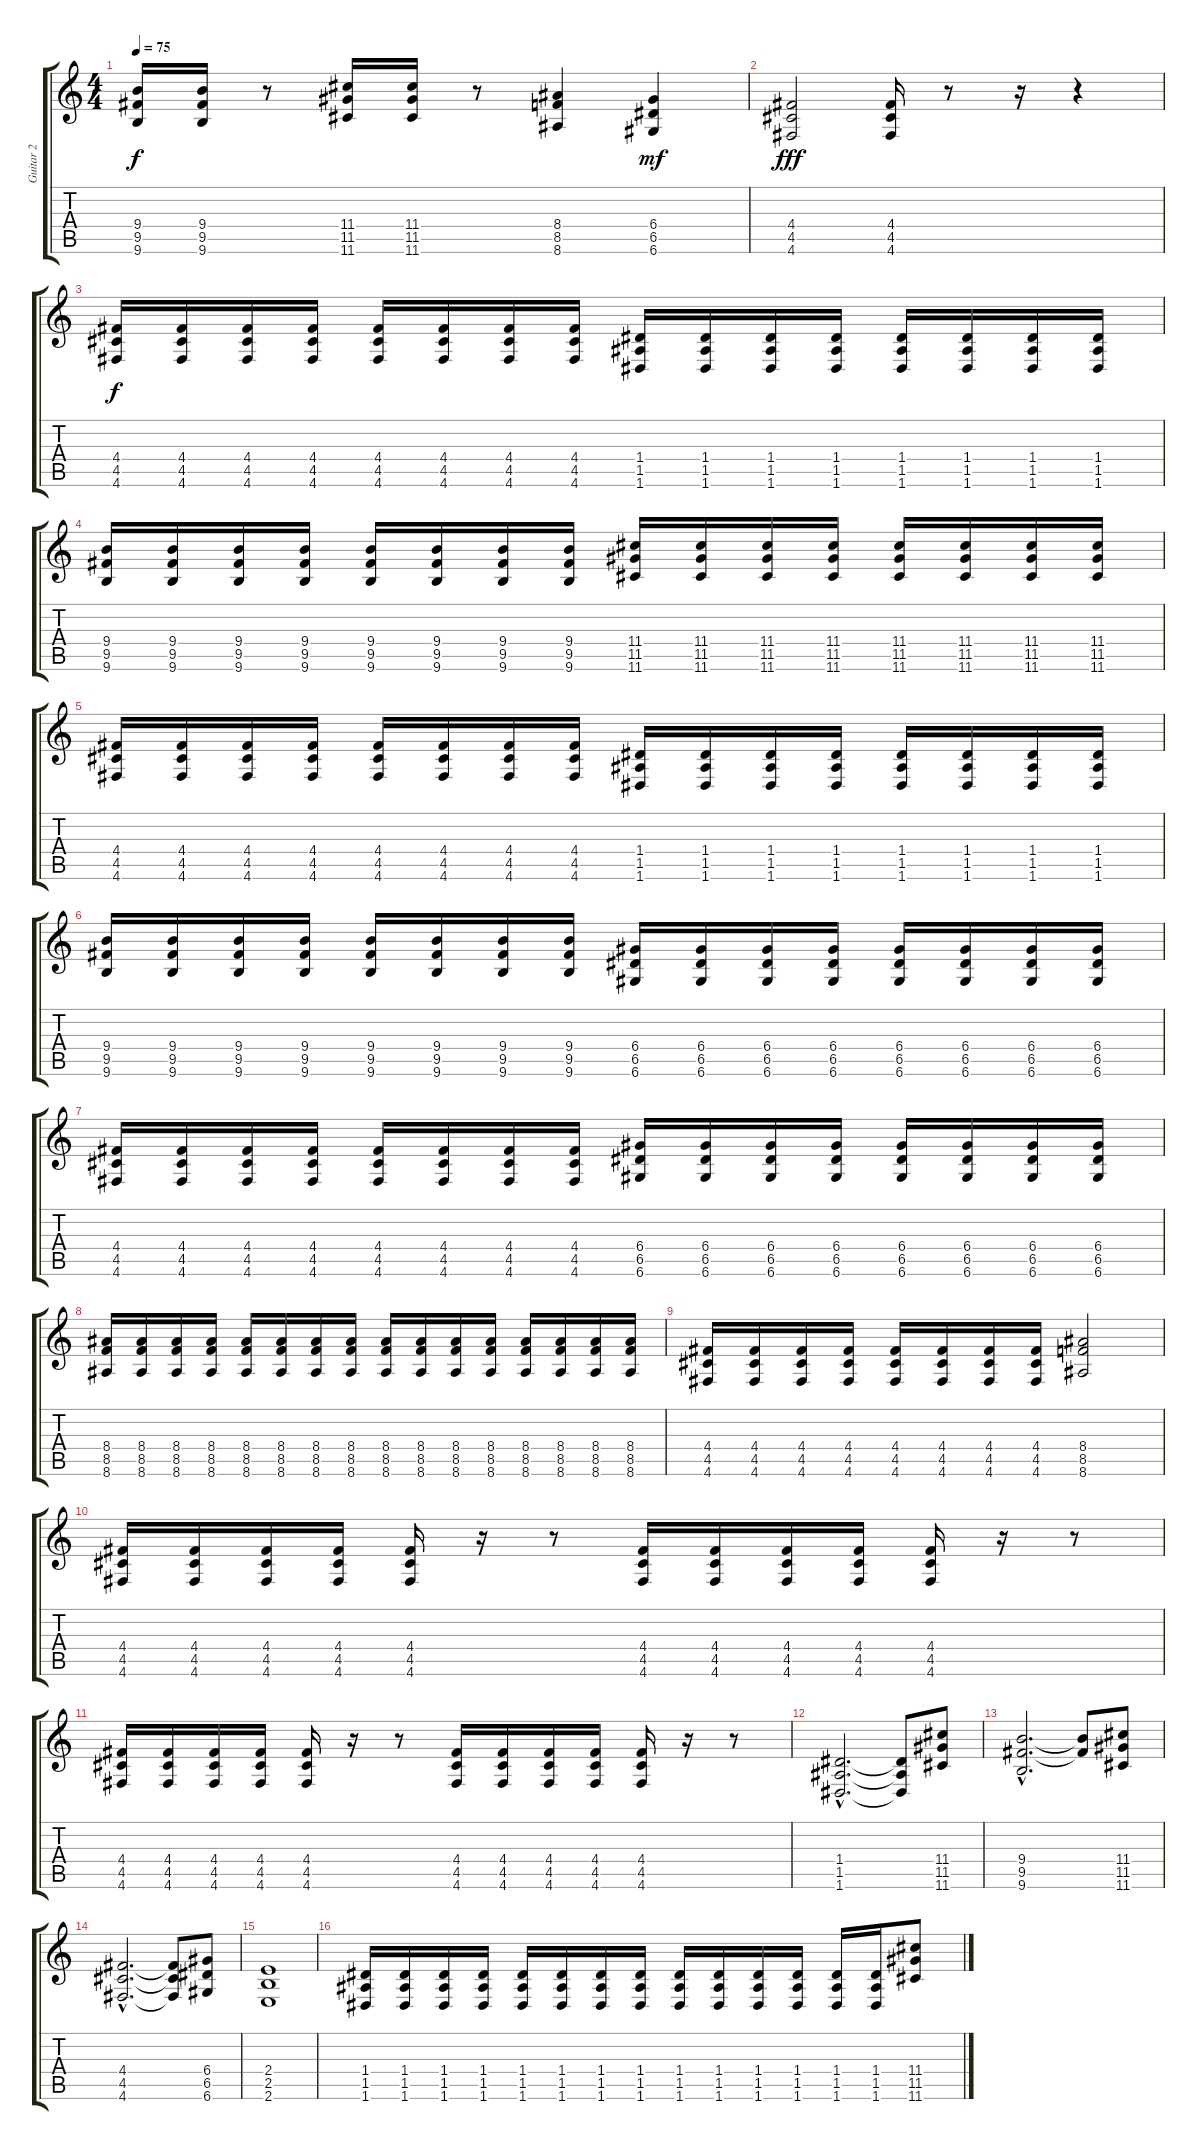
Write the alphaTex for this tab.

\track ("Guitar 2" "Guitar 2") {instrument distortionguitar}
\staff {score tabs}
\tuning (E4 B3 G3 D3 A2 D2) {hide}
\ts (4 4)
\tempo 75
\clef g2
\ks c
(9.4 9.5 9.6).16{dy f} (9.4 9.5 9.6).16 r.8 (11.4 11.5 11.6).16 (11.4 11.5 11.6).16 r.8 (8.4 8.5 8.6).4 (6.4 6.5 6.6).4{dy mf} |
(4.4 4.5 4.6).2{dy fff} (4.4 4.5 4.6).16 r.8 r.16 r.4 |
(4.4 4.5 4.6).16{dy f} (4.4 4.5 4.6).16 (4.4 4.5 4.6).16 (4.4 4.5 4.6).16 (4.4 4.5 4.6).16 (4.4 4.5 4.6).16 (4.4 4.5 4.6).16 (4.4 4.5 4.6).16 (1.4 1.5 1.6).16 (1.4 1.5 1.6).16 (1.4 1.5 1.6).16 (1.4 1.5 1.6).16 (1.4 1.5 1.6).16 (1.4 1.5 1.6).16 (1.4 1.5 1.6).16 (1.4 1.5 1.6).16 |
(9.4 9.5 9.6).16 (9.4 9.5 9.6).16 (9.4 9.5 9.6).16 (9.4 9.5 9.6).16 (9.4 9.5 9.6).16 (9.4 9.5 9.6).16 (9.4 9.5 9.6).16 (9.4 9.5 9.6).16 (11.4 11.5 11.6).16 (11.4 11.5 11.6).16 (11.4 11.5 11.6).16 (11.4 11.5 11.6).16 (11.4 11.5 11.6).16 (11.4 11.5 11.6).16 (11.4 11.5 11.6).16 (11.4 11.5 11.6).16 |
(4.4 4.5 4.6).16 (4.4 4.5 4.6).16 (4.4 4.5 4.6).16 (4.4 4.5 4.6).16 (4.4 4.5 4.6).16 (4.4 4.5 4.6).16 (4.4 4.5 4.6).16 (4.4 4.5 4.6).16 (1.4 1.5 1.6).16 (1.4 1.5 1.6).16 (1.4 1.5 1.6).16 (1.4 1.5 1.6).16 (1.4 1.5 1.6).16 (1.4 1.5 1.6).16 (1.4 1.5 1.6).16 (1.4 1.5 1.6).16 |
(9.4 9.5 9.6).16 (9.4 9.5 9.6).16 (9.4 9.5 9.6).16 (9.4 9.5 9.6).16 (9.4 9.5 9.6).16 (9.4 9.5 9.6).16 (9.4 9.5 9.6).16 (9.4 9.5 9.6).16 (6.4 6.5 6.6).16 (6.4 6.5 6.6).16 (6.4 6.5 6.6).16 (6.4 6.5 6.6).16 (6.4 6.5 6.6).16 (6.4 6.5 6.6).16 (6.4 6.5 6.6).16 (6.4 6.5 6.6).16 |
(4.4 4.5 4.6).16 (4.4 4.5 4.6).16 (4.4 4.5 4.6).16 (4.4 4.5 4.6).16 (4.4 4.5 4.6).16 (4.4 4.5 4.6).16 (4.4 4.5 4.6).16 (4.4 4.5 4.6).16 (6.4 6.5 6.6).16 (6.4 6.5 6.6).16 (6.4 6.5 6.6).16 (6.4 6.5 6.6).16 (6.4 6.5 6.6).16 (6.4 6.5 6.6).16 (6.4 6.5 6.6).16 (6.4 6.5 6.6).16 |
(8.4 8.5 8.6).16 (8.4 8.5 8.6).16 (8.4 8.5 8.6).16 (8.4 8.5 8.6).16 (8.4 8.5 8.6).16 (8.4 8.5 8.6).16 (8.4 8.5 8.6).16 (8.4 8.5 8.6).16 (8.4 8.5 8.6).16 (8.4 8.5 8.6).16 (8.4 8.5 8.6).16 (8.4 8.5 8.6).16 (8.4 8.5 8.6).16 (8.4 8.5 8.6).16 (8.4 8.5 8.6).16 (8.4 8.5 8.6).16 |
(4.4 4.5 4.6).16 (4.4 4.5 4.6).16 (4.4 4.5 4.6).16 (4.4 4.5 4.6).16 (4.4 4.5 4.6).16 (4.4 4.5 4.6).16 (4.4 4.5 4.6).16 (4.4 4.5 4.6).16 (8.4 8.5 8.6).2 |
(4.4 4.5 4.6).16 (4.4 4.5 4.6).16 (4.4 4.5 4.6).16 (4.4 4.5 4.6).16 (4.4 4.5 4.6).16 r.16 r.8 (4.4 4.5 4.6).16 (4.4 4.5 4.6).16 (4.4 4.5 4.6).16 (4.4 4.5 4.6).16 (4.4 4.5 4.6).16 r.16 r.8 |
(4.4 4.5 4.6).16 (4.4 4.5 4.6).16 (4.4 4.5 4.6).16 (4.4 4.5 4.6).16 (4.4 4.5 4.6).16 r.16 r.8 (4.4 4.5 4.6).16 (4.4 4.5 4.6).16 (4.4 4.5 4.6).16 (4.4 4.5 4.6).16 (4.4 4.5 4.6).16 r.16 r.8 |
(1.4{hac} 1.5{hac} 1.6{hac}).2{d} (1.4{t} 1.5{t} 1.6{t}).8 (11.4 11.5 11.6).8 |
(9.4{hac} 9.5{hac} 9.6{hac}).2{d} (9.4{t} 9.5{t}).8 (11.4 11.5 11.6).8 |
(4.4{hac} 4.5{hac} 4.6{hac}).2{d} (4.4{t} 4.5{t} 4.6{t}).8 (6.4 6.5 6.6).8 |
(2.4 2.5 2.6).1 |
(1.4 1.5 1.6).16 (1.4 1.5 1.6).16 (1.4 1.5 1.6).16 (1.4 1.5 1.6).16 (1.4 1.5 1.6).16 (1.4 1.5 1.6).16 (1.4 1.5 1.6).16 (1.4 1.5 1.6).16 (1.4 1.5 1.6).16 (1.4 1.5 1.6).16 (1.4 1.5 1.6).16 (1.4 1.5 1.6).16 (1.4 1.5 1.6).16 (1.4 1.5 1.6).16 (11.4 11.5 11.6).8
